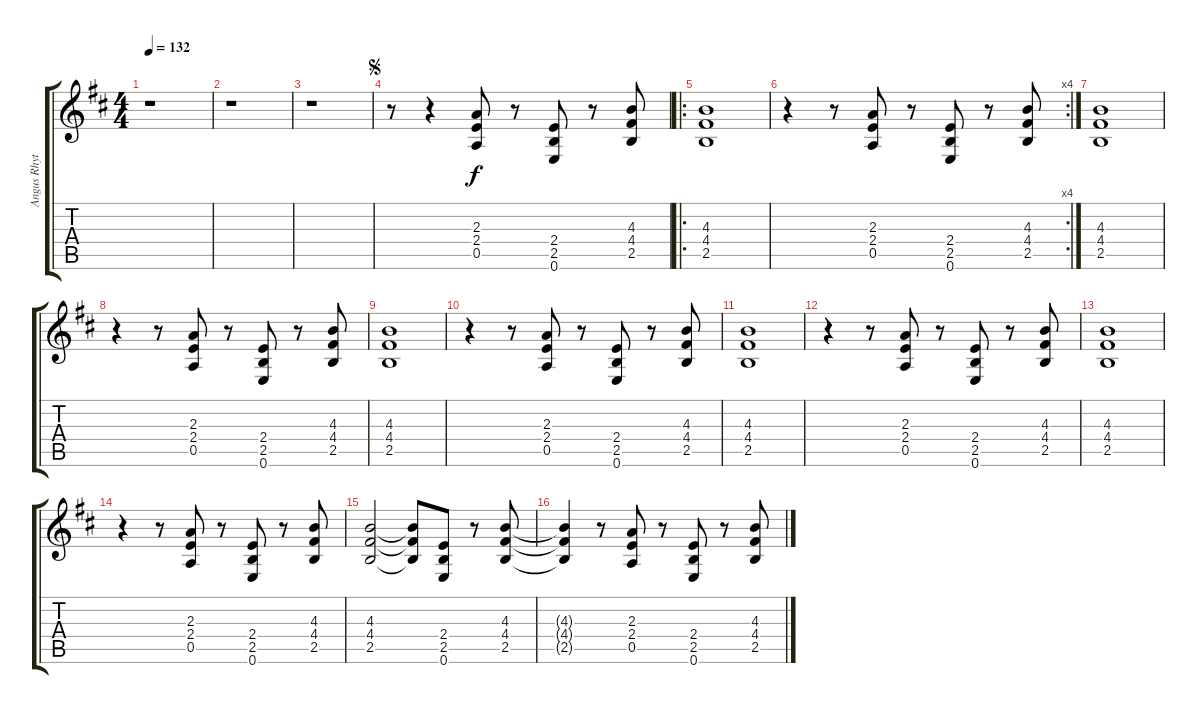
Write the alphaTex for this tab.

\track ("Angus Rhythm" "Angus Rhyt") {instrument distortionguitar}
\staff {score tabs}
\tuning (E4 B3 G3 D3 A2 E2) {hide}
\ts (4 4)
\tempo 132
\clef g2
\ks d
r.1{dy f} |
r.1 |
r.1 |
\jump segno
r.8 r.4 (2.3 2.4 0.5).8 r.8 (2.4 2.5 0.6).8 r.8 (4.3 4.4 2.5).8 |
\ro
(4.3 4.4 2.5).1 |
\rc 4
r.4 r.8 (2.3 2.4 0.5).8 r.8 (2.4 2.5 0.6).8 r.8 (4.3 4.4 2.5).8 |
(4.3 4.4 2.5).1 |
r.4 r.8 (2.3 2.4 0.5).8 r.8 (2.4 2.5 0.6).8 r.8 (4.3 4.4 2.5).8 |
(4.3 4.4 2.5).1 |
r.4 r.8 (2.3 2.4 0.5).8 r.8 (2.4 2.5 0.6).8 r.8 (4.3 4.4 2.5).8 |
(4.3 4.4 2.5).1 |
r.4 r.8 (2.3 2.4 0.5).8 r.8 (2.4 2.5 0.6).8 r.8 (4.3 4.4 2.5).8 |
(4.3 4.4 2.5).1 |
r.4 r.8 (2.3 2.4 0.5).8 r.8 (2.4 2.5 0.6).8 r.8 (4.3 4.4 2.5).8 |
(4.3 4.4 2.5).2 (4.3{t} 4.4{t} 2.5{t}).8 (2.4 2.5 0.6).8 r.8 (4.3 4.4 2.5).8 |
(4.3{t} 4.4{t} 2.5{t}).4 r.8 (2.3 2.4 0.5).8 r.8 (2.4 2.5 0.6).8 r.8 (4.3 4.4 2.5).8
